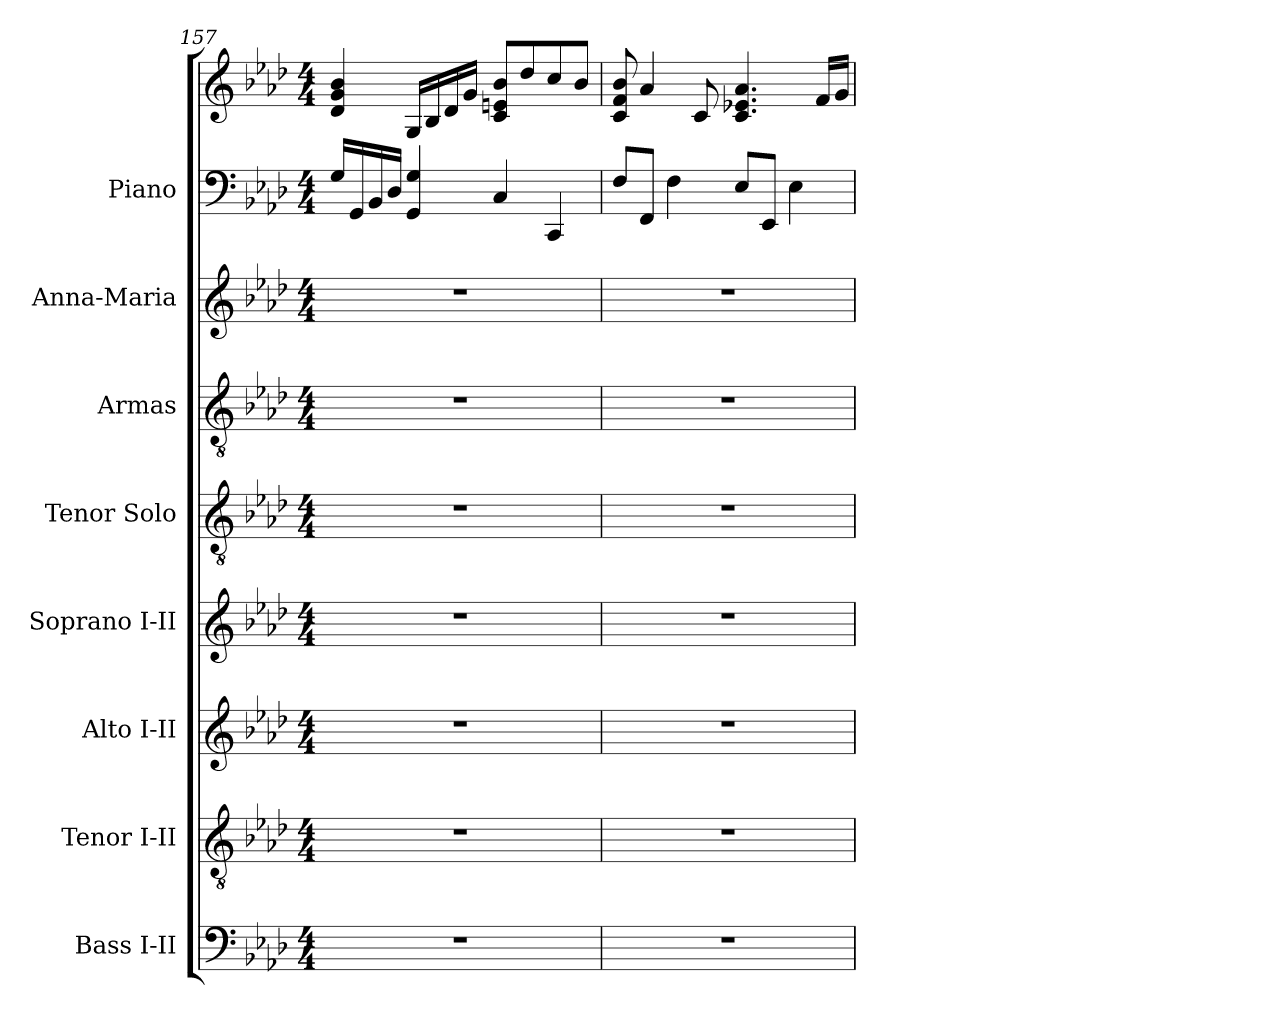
**kern	**kern	**kern	**kern	**kern	**kern	**kern	**kern	**kern
*part8	*part7	*part6	*part5	*part4	*part3	*part2	*part1	*part1
*staff9	*staff8	*staff7	*staff6	*staff5	*staff4	*staff3	*staff2	*staff1
*I"Bass I-II	*I"Tenor I-II	*I"Alto I-II	*I"Soprano I-II	*I"Tenor Solo	*I"Armas	*I"Anna-Maria	*I"Piano	*
*I'B.	*I'T.	*I'A.	*I'S.	*I'T. Solo	*I'Armas	*I'A-M	*I'Pno.	*
!!LO:LB:g=z
*clefF4	*clefGv2	*clefG2	*clefG2	*clefGv2	*clefGv2	*clefG2	*clefF4	*clefG2
*	*ITrd7c12	*	*	*ITrd7c12	*ITrd7c12	*	*	*
*k[b-e-a-d-]	*k[b-e-a-d-]	*k[b-e-a-d-]	*k[b-e-a-d-]	*k[b-e-a-d-]	*k[b-e-a-d-]	*k[b-e-a-d-]	*k[b-e-a-d-]	*k[b-e-a-d-]
*A-:	*A-:	*A-:	*A-:	*A-:	*A-:	*A-:	*A-:	*A-:
*M4/4	*M4/4	*M4/4	*M4/4	*M4/4	*M4/4	*M4/4	*M4/4	*M4/4
=157	=157	=157	=157	=157	=157	=157	=157	=157
1r	1r	1r	1r	1r	1r	1r	16Gi/LL	4d-i/ 4gi 4b-i
.	.	.	.	.	.	.	16GGi/	.
.	.	.	.	.	.	.	16BB-i/	.
.	.	.	.	.	.	.	16D-i/JJ	.
.	.	.	.	.	.	.	4GGi/ 4Gi	16Gi/LL
.	.	.	.	.	.	.	.	16B-i/
.	.	.	.	.	.	.	.	16d-i/
.	.	.	.	.	.	.	.	16gi/JJ
.	.	.	.	.	.	.	4Ci/	8ci/ 8eni 8b-iL
.	.	.	.	.	.	.	.	8dd-i/
.	.	.	.	.	.	.	4CCi/	8cci/
.	.	.	.	.	.	.	.	8b-i/J
=158	=158	=158	=158	=158	=158	=158	=158	=158
1r	1r	1r	1r	1r	1r	1r	8Fi/L	8ci/ 8fi 8b-i
.	.	.	.	.	.	.	8FFi/J	4a-i/
.	.	.	.	.	.	.	4Fi\	.
.	.	.	.	.	.	.	.	8ci/
.	.	.	.	.	.	.	8E-i/L	4.ci/ 4.e-Xi 4.a-i
.	.	.	.	.	.	.	8EE-i/J	.
.	.	.	.	.	.	.	4E-i\	.
.	.	.	.	.	.	.	.	16fi/LL
.	.	.	.	.	.	.	.	16gi/JJ
=	=	=	=	=	=	=	=	=
*-	*-	*-	*-	*-	*-	*-	*-	*-
